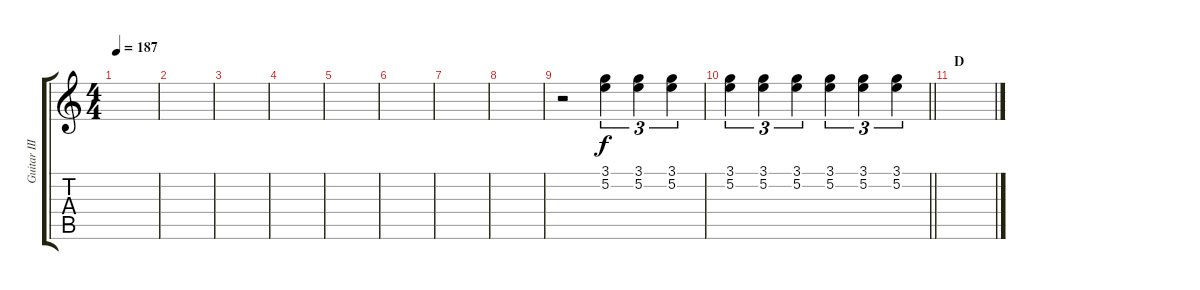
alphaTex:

\track ("Guitar III" "Guitar III") {instrument overdrivenguitar}
\staff {score tabs}
\tuning (E4 B3 G3 D3 A2 E2) {hide}
\ts (4 4)
\tempo 187
\clef g2
\ks c
|
|
|
|
|
|
|
|
r.2 (3.1 5.2).4{tu (3 2)} (3.1 5.2).4{tu (3 2)} (3.1 5.2).4{tu (3 2)} |
\barLineRight lightlight
(3.1 5.2).4{tu (3 2)} (3.1 5.2).4{tu (3 2)} (3.1 5.2).4{tu (3 2)} (3.1 5.2).4{tu (3 2)} (3.1 5.2).4{tu (3 2)} (3.1 5.2).4{tu (3 2)} |
\section ("" "D")
